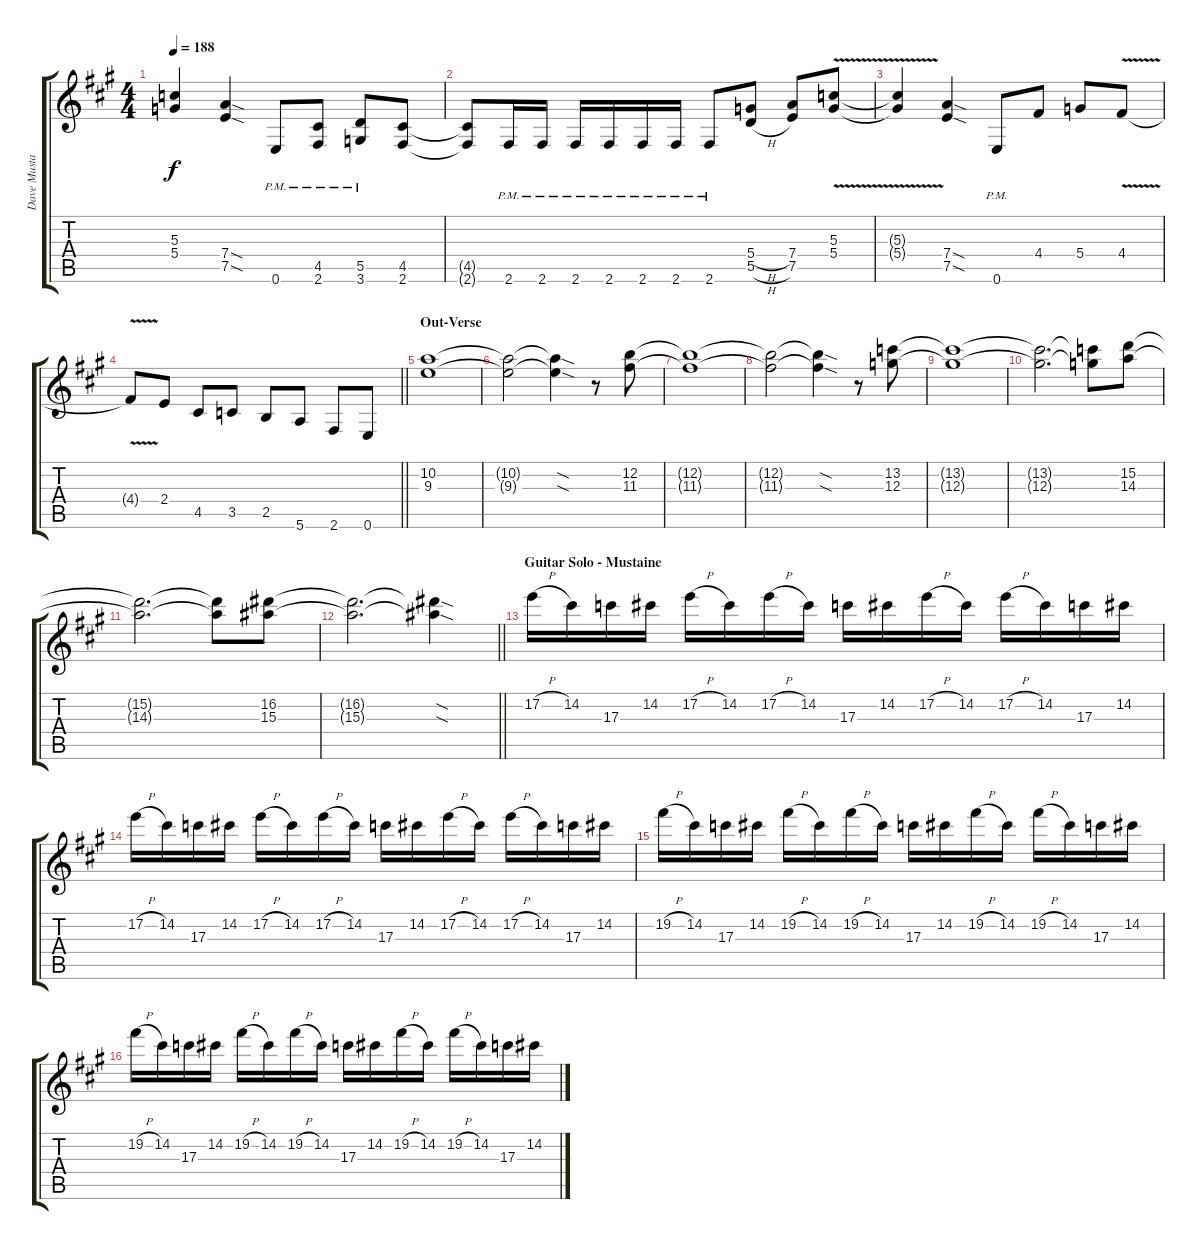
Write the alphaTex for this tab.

\track ("Dave Mustaine" "Dave Musta") {instrument distortionguitar}
\staff {score tabs}
\tuning (E4 B3 G3 D3 A2 E2) {hide}
\ts (4 4)
\tempo 188
\clef g2
\ks a
(5.3{t} 5.4{t}).4{dy f} (7.4{sod} 7.5{sod}).4 0.6{pm}.8 (4.5{pm} 2.6{pm}).8 (5.5{pm} 3.6{pm}).8 (4.5 2.6).8 |
(4.5{t} 2.6{t}).8 2.6{pm}.16 2.6{pm}.16 2.6{pm}.16 2.6{pm}.16 2.6{pm}.16 2.6{pm}.16 2.6{pm}.8 (5.4{h} 5.5{h}).8 (7.4 7.5).8 (5.3{v} 5.4{v}).8 |
(5.3{t} 5.4{t}).4 (7.4{sod} 7.5{sod}).4 0.6{pm}.8 4.4.8 5.4.8 4.4{v}.8 |
\barLineRight lightlight
4.4{t}.8 2.4.8 4.5.8 3.5.8 2.5.8 5.6.8 2.6.8 0.6.8 |
\section ("" "Out-Verse")
(10.2 9.3).1 |
(10.2{t} 9.3{t}).2 (10.2{sod t} 9.3{sod t}).4 r.8 (12.2 11.3).8 |
(12.2{t} 11.3{t}).1 |
(12.2{t} 11.3{t}).2 (12.2{sod t} 11.3{sod t}).4 r.8 (13.2 12.3).8 |
(13.2{t} 12.3{t}).1 |
(13.2{t} 12.3{t}).2{d} (13.2{t} 12.3{t}).8 (15.2 14.3).8 |
(15.2{t} 14.3{t}).2{d} (15.2{t} 14.3{t}).8 (16.2 15.3).8 |
\barLineRight lightlight
(16.2{t} 15.3{t}).2{d} (16.2{sod t} 15.3{sod t}).4 |
\section ("" "Guitar Solo - Mustaine")
17.2{h}.16 14.2.16 17.3.16 14.2.16 17.2{h}.16 14.2.16 17.2{h}.16 14.2.16 17.3.16 14.2.16 17.2{h}.16 14.2.16 17.2{h}.16 14.2.16 17.3.16 14.2.16 |
17.2{h}.16 14.2.16 17.3.16 14.2.16 17.2{h}.16 14.2.16 17.2{h}.16 14.2.16 17.3.16 14.2.16 17.2{h}.16 14.2.16 17.2{h}.16 14.2.16 17.3.16 14.2.16 |
19.2{h}.16 14.2.16 17.3.16 14.2.16 19.2{h}.16 14.2.16 19.2{h}.16 14.2.16 17.3.16 14.2.16 19.2{h}.16 14.2.16 19.2{h}.16 14.2.16 17.3.16 14.2.16 |
19.2{h}.16 14.2.16 17.3.16 14.2.16 19.2{h}.16 14.2.16 19.2{h}.16 14.2.16 17.3.16 14.2.16 19.2{h}.16 14.2.16 19.2{h}.16 14.2.16 17.3.16 14.2.16
